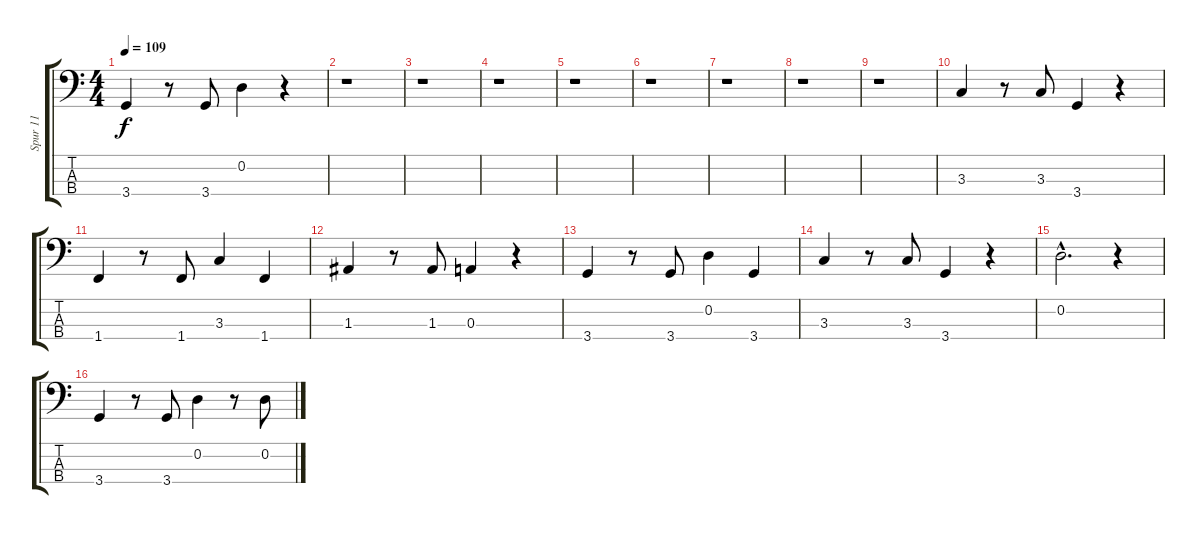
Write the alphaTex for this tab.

\track ("Spur 11" "Spur 11") {instrument electricbassfinger}
\staff {score tabs}
\tuning (G2 D2 A1 E1) {hide}
\ts (4 4)
\tempo 109
\clef f4
\ks c
3.4.4{dy f} r.8 3.4.8 0.2.4 r.4 |
r.1 |
r.1 |
r.1 |
r.1 |
r.1 |
r.1 |
r.1 |
r.1 |
3.3.4 r.8 3.3.8 3.4.4 r.4 |
1.4.4 r.8 1.4.8 3.3.4 1.4.4 |
1.3.4 r.8 1.3.8 0.3.4 r.4 |
3.4.4 r.8 3.4.8 0.2.4 3.4.4 |
3.3.4 r.8 3.3.8 3.4.4 r.4 |
0.2{hac}.2{d} r.4 |
3.4.4 r.8 3.4.8 0.2.4 r.8 0.2.8
